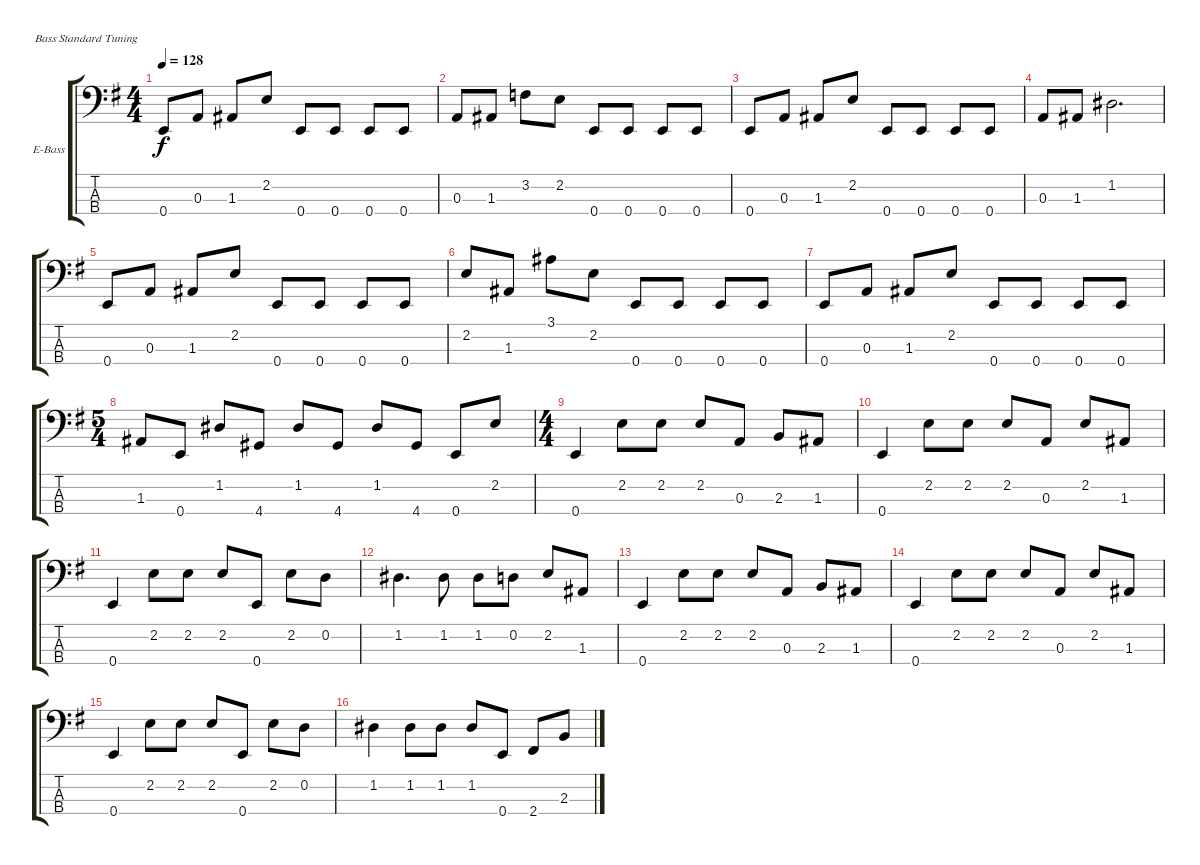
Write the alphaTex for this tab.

\defaultSystemsLayout 4
\bracketExtendMode groupsimilarinstruments
\firstSystemTrackNameOrientation horizontal
\otherSystemsTrackNameOrientation horizontal
\track ("Bass" "E-Bass") {instrument electricbassfinger}
\staff {score tabs}
\tuning (G2 D2 A1 E1)
\ts (4 4)
\tempo 128
\clef f4
\ks g
0.4.8{dy f} 0.3.8 1.3.8 2.2.8 0.4.8 0.4.8 0.4.8 0.4.8 |
0.3.8 1.3.8 3.2.8 2.2.8 0.4.8 0.4.8 0.4.8 0.4.8 |
0.4.8 0.3.8 1.3.8 2.2.8 0.4.8 0.4.8 0.4.8 0.4.8 |
0.3.8 1.3.8 1.2.2{d} |
0.4.8 0.3.8 1.3.8 2.2.8 0.4.8 0.4.8 0.4.8 0.4.8 |
2.2.8 1.3.8 3.1.8 2.2.8 0.4.8 0.4.8 0.4.8 0.4.8 |
0.4.8 0.3.8 1.3.8 2.2.8 0.4.8 0.4.8 0.4.8 0.4.8 |
\ts (5 4)
1.3.8 0.4.8 1.2.8 4.4.8 1.2.8 4.4.8 1.2.8 4.4.8 0.4.8 2.2.8 |
\ts (4 4)
0.4.4 2.2.8 2.2.8 2.2.8 0.3.8 2.3.8 1.3.8 |
0.4.4 2.2.8 2.2.8 2.2.8 0.3.8 2.2.8 1.3.8 |
0.4.4 2.2.8 2.2.8 2.2.8 0.4.8 2.2.8 0.2.8 |
1.2.4{d} 1.2.8 1.2.8 0.2.8 2.2.8 1.3.8 |
0.4.4 2.2.8 2.2.8 2.2.8 0.3.8 2.3.8 1.3.8 |
0.4.4 2.2.8 2.2.8 2.2.8 0.3.8 2.2.8 1.3.8 |
0.4.4 2.2.8 2.2.8 2.2.8 0.4.8 2.2.8 0.2.8 |
1.2.4 1.2.8 1.2.8 1.2.8 0.4.8 2.4.8 2.3.8
